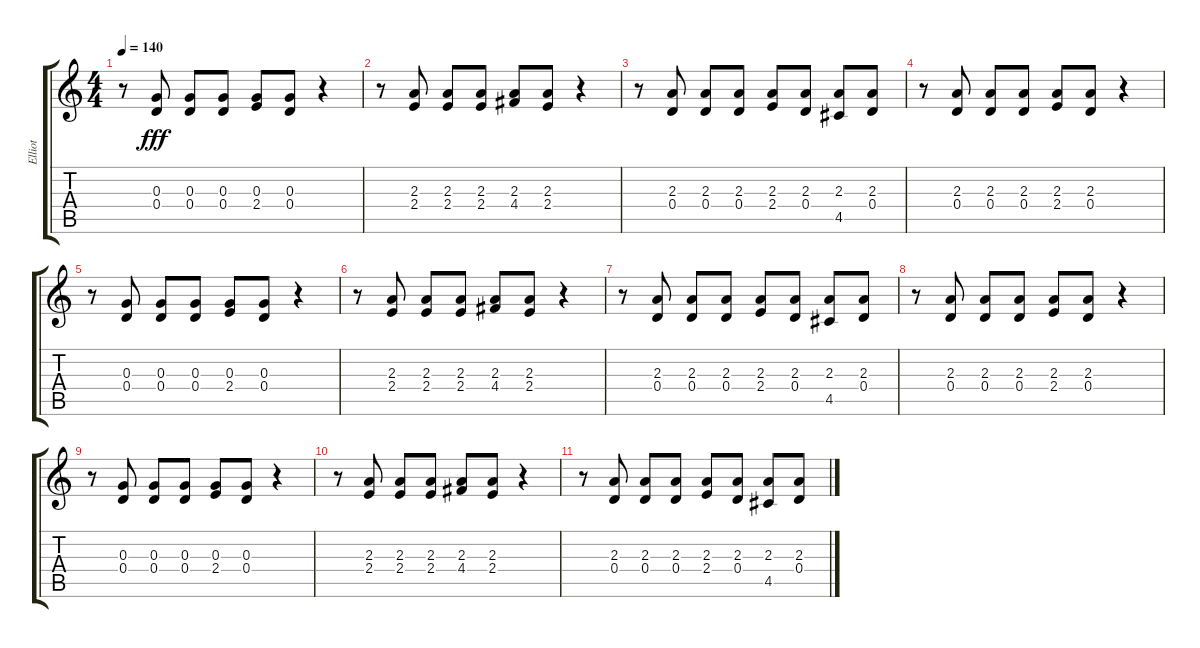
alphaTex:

\track ("Elliot" "Elliot") {instrument distortionguitar}
\staff {score tabs}
\tuning (E4 B3 G3 D3 A2 E2) {hide}
\ts (4 4)
\tempo 140
\clef g2
\ks c
r.8{dy fff} (0.3 0.4).8 (0.3 0.4).8 (0.3 0.4).8 (0.3 2.4).8 (0.3 0.4).8 r.4 |
r.8 (2.3 2.4).8 (2.3 2.4).8 (2.3 2.4).8 (2.3 4.4).8 (2.3 2.4).8 r.4 |
r.8 (2.3 0.4).8 (2.3 0.4).8 (2.3 0.4).8 (2.3 2.4).8 (2.3 0.4).8 (2.3 4.5).8 (2.3 0.4).8 |
r.8 (2.3 0.4).8 (2.3 0.4).8 (2.3 0.4).8 (2.3 2.4).8 (2.3 0.4).8 r.4 |
r.8 (0.3 0.4).8 (0.3 0.4).8 (0.3 0.4).8 (0.3 2.4).8 (0.3 0.4).8 r.4 |
r.8 (2.3 2.4).8 (2.3 2.4).8 (2.3 2.4).8 (2.3 4.4).8 (2.3 2.4).8 r.4 |
r.8 (2.3 0.4).8 (2.3 0.4).8 (2.3 0.4).8 (2.3 2.4).8 (2.3 0.4).8 (2.3 4.5).8 (2.3 0.4).8 |
r.8 (2.3 0.4).8 (2.3 0.4).8 (2.3 0.4).8 (2.3 2.4).8 (2.3 0.4).8 r.4 |
r.8 (0.3 0.4).8 (0.3 0.4).8 (0.3 0.4).8 (0.3 2.4).8 (0.3 0.4).8 r.4 |
r.8 (2.3 2.4).8 (2.3 2.4).8 (2.3 2.4).8 (2.3 4.4).8 (2.3 2.4).8 r.4 |
r.8 (2.3 0.4).8 (2.3 0.4).8 (2.3 0.4).8 (2.3 2.4).8 (2.3 0.4).8 (2.3 4.5).8 (2.3 0.4).8
